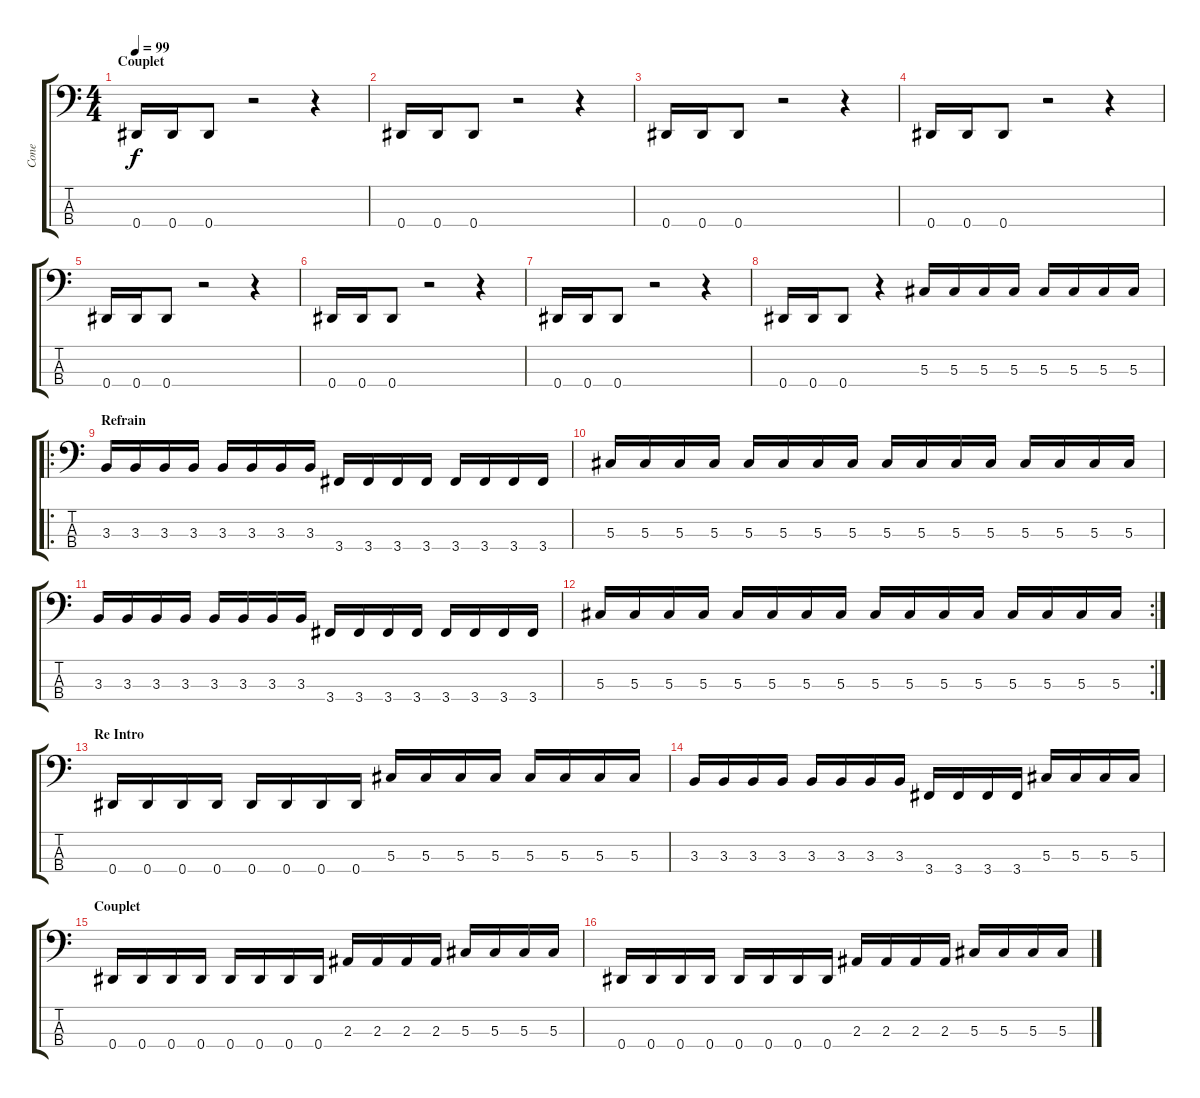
\track ("Cone" "Cone") {instrument electricbasspick}
\staff {score tabs}
\tuning (Gb2 Db2 Ab1 Eb1) {hide}
\ts (4 4)
\section ("" "Couplet")
\tempo 99
\clef f4
\ks c
0.4.16{dy f} 0.4.16 0.4.8 r.2 r.4 |
0.4.16 0.4.16 0.4.8 r.2 r.4 |
0.4.16 0.4.16 0.4.8 r.2 r.4 |
0.4.16 0.4.16 0.4.8 r.2 r.4 |
0.4.16 0.4.16 0.4.8 r.2 r.4 |
0.4.16 0.4.16 0.4.8 r.2 r.4 |
0.4.16 0.4.16 0.4.8 r.2 r.4 |
0.4.16 0.4.16 0.4.8 r.4 5.3.16 5.3.16 5.3.16 5.3.16 5.3.16 5.3.16 5.3.16 5.3.16 |
\ro
\section ("" "Refrain")
3.3.16 3.3.16 3.3.16 3.3.16 3.3.16 3.3.16 3.3.16 3.3.16 3.4.16 3.4.16 3.4.16 3.4.16 3.4.16 3.4.16 3.4.16 3.4.16 |
5.3.16 5.3.16 5.3.16 5.3.16 5.3.16 5.3.16 5.3.16 5.3.16 5.3.16 5.3.16 5.3.16 5.3.16 5.3.16 5.3.16 5.3.16 5.3.16 |
3.3.16 3.3.16 3.3.16 3.3.16 3.3.16 3.3.16 3.3.16 3.3.16 3.4.16 3.4.16 3.4.16 3.4.16 3.4.16 3.4.16 3.4.16 3.4.16 |
\rc 2
5.3.16 5.3.16 5.3.16 5.3.16 5.3.16 5.3.16 5.3.16 5.3.16 5.3.16 5.3.16 5.3.16 5.3.16 5.3.16 5.3.16 5.3.16 5.3.16 |
\section ("" "Re Intro")
0.4.16 0.4.16 0.4.16 0.4.16 0.4.16 0.4.16 0.4.16 0.4.16 5.3.16 5.3.16 5.3.16 5.3.16 5.3.16 5.3.16 5.3.16 5.3.16 |
3.3.16 3.3.16 3.3.16 3.3.16 3.3.16 3.3.16 3.3.16 3.3.16 3.4.16 3.4.16 3.4.16 3.4.16 5.3.16 5.3.16 5.3.16 5.3.16 |
\section ("" "Couplet")
0.4.16 0.4.16 0.4.16 0.4.16 0.4.16 0.4.16 0.4.16 0.4.16 2.3.16 2.3.16 2.3.16 2.3.16 5.3.16 5.3.16 5.3.16 5.3.16 |
0.4.16 0.4.16 0.4.16 0.4.16 0.4.16 0.4.16 0.4.16 0.4.16 2.3.16 2.3.16 2.3.16 2.3.16 5.3.16 5.3.16 5.3.16 5.3.16
